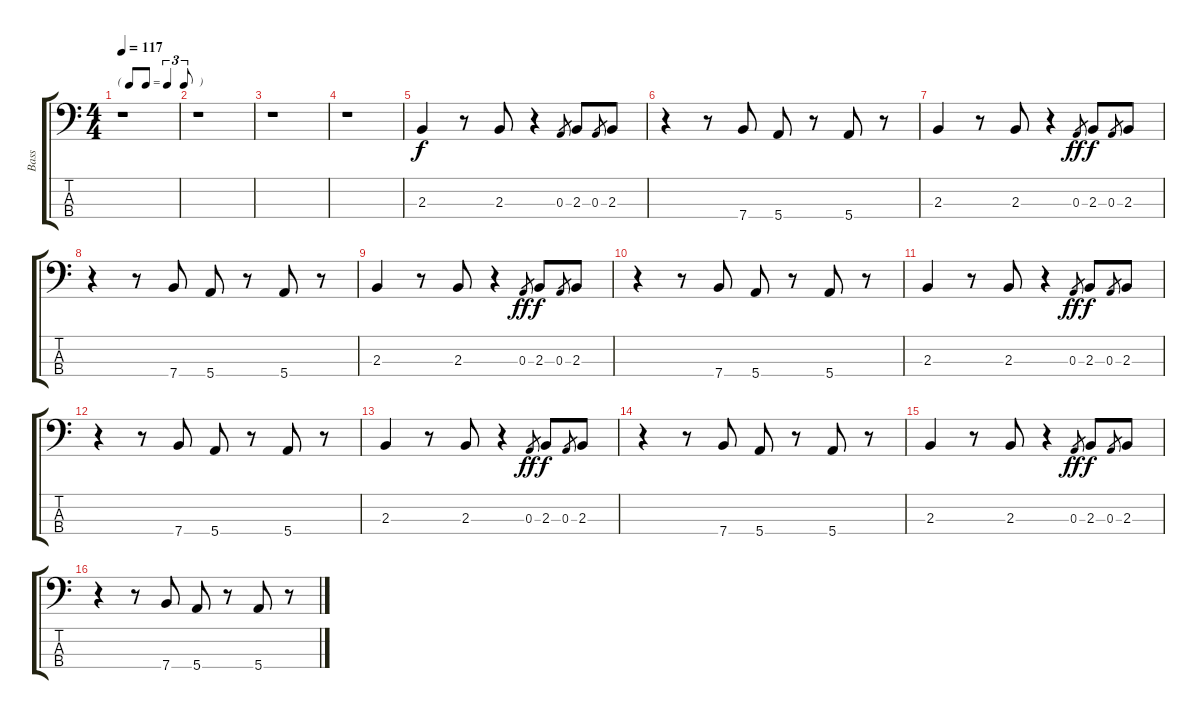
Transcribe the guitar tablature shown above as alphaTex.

\track ("Bass" "Bass") {instrument electricbassfinger}
\staff {score tabs}
\tuning (G2 D2 A1 E1) {hide}
\ts (4 4)
\tf triplet8th
\tempo 117
\clef f4
\ks c
r.1{dy f} |
r.1 |
r.1 |
r.1 |
2.3.4 r.8 2.3.8 r.4 0.3.8{gr} 2.3.8 0.3.8{gr} 2.3.8 |
r.4 r.8 7.4.8 5.4.8 r.8 5.4.8 r.8 |
2.3.4 r.8 2.3.8 r.4 0.3.8{gr dy ff} 2.3.8{dy f} 0.3.8{gr} 2.3.8 |
r.4 r.8 7.4.8 5.4.8 r.8 5.4.8 r.8 |
2.3.4 r.8 2.3.8 r.4 0.3.8{gr dy ff} 2.3.8{dy f} 0.3.8{gr} 2.3.8 |
r.4 r.8 7.4.8 5.4.8 r.8 5.4.8 r.8 |
2.3.4 r.8 2.3.8 r.4 0.3.8{gr dy ff} 2.3.8{dy f} 0.3.8{gr} 2.3.8 |
r.4 r.8 7.4.8 5.4.8 r.8 5.4.8 r.8 |
2.3.4 r.8 2.3.8 r.4 0.3.8{gr dy ff} 2.3.8{dy f} 0.3.8{gr} 2.3.8 |
r.4 r.8 7.4.8 5.4.8 r.8 5.4.8 r.8 |
2.3.4 r.8 2.3.8 r.4 0.3.8{gr dy ff} 2.3.8{dy f} 0.3.8{gr} 2.3.8 |
r.4 r.8 7.4.8 5.4.8 r.8 5.4.8 r.8
